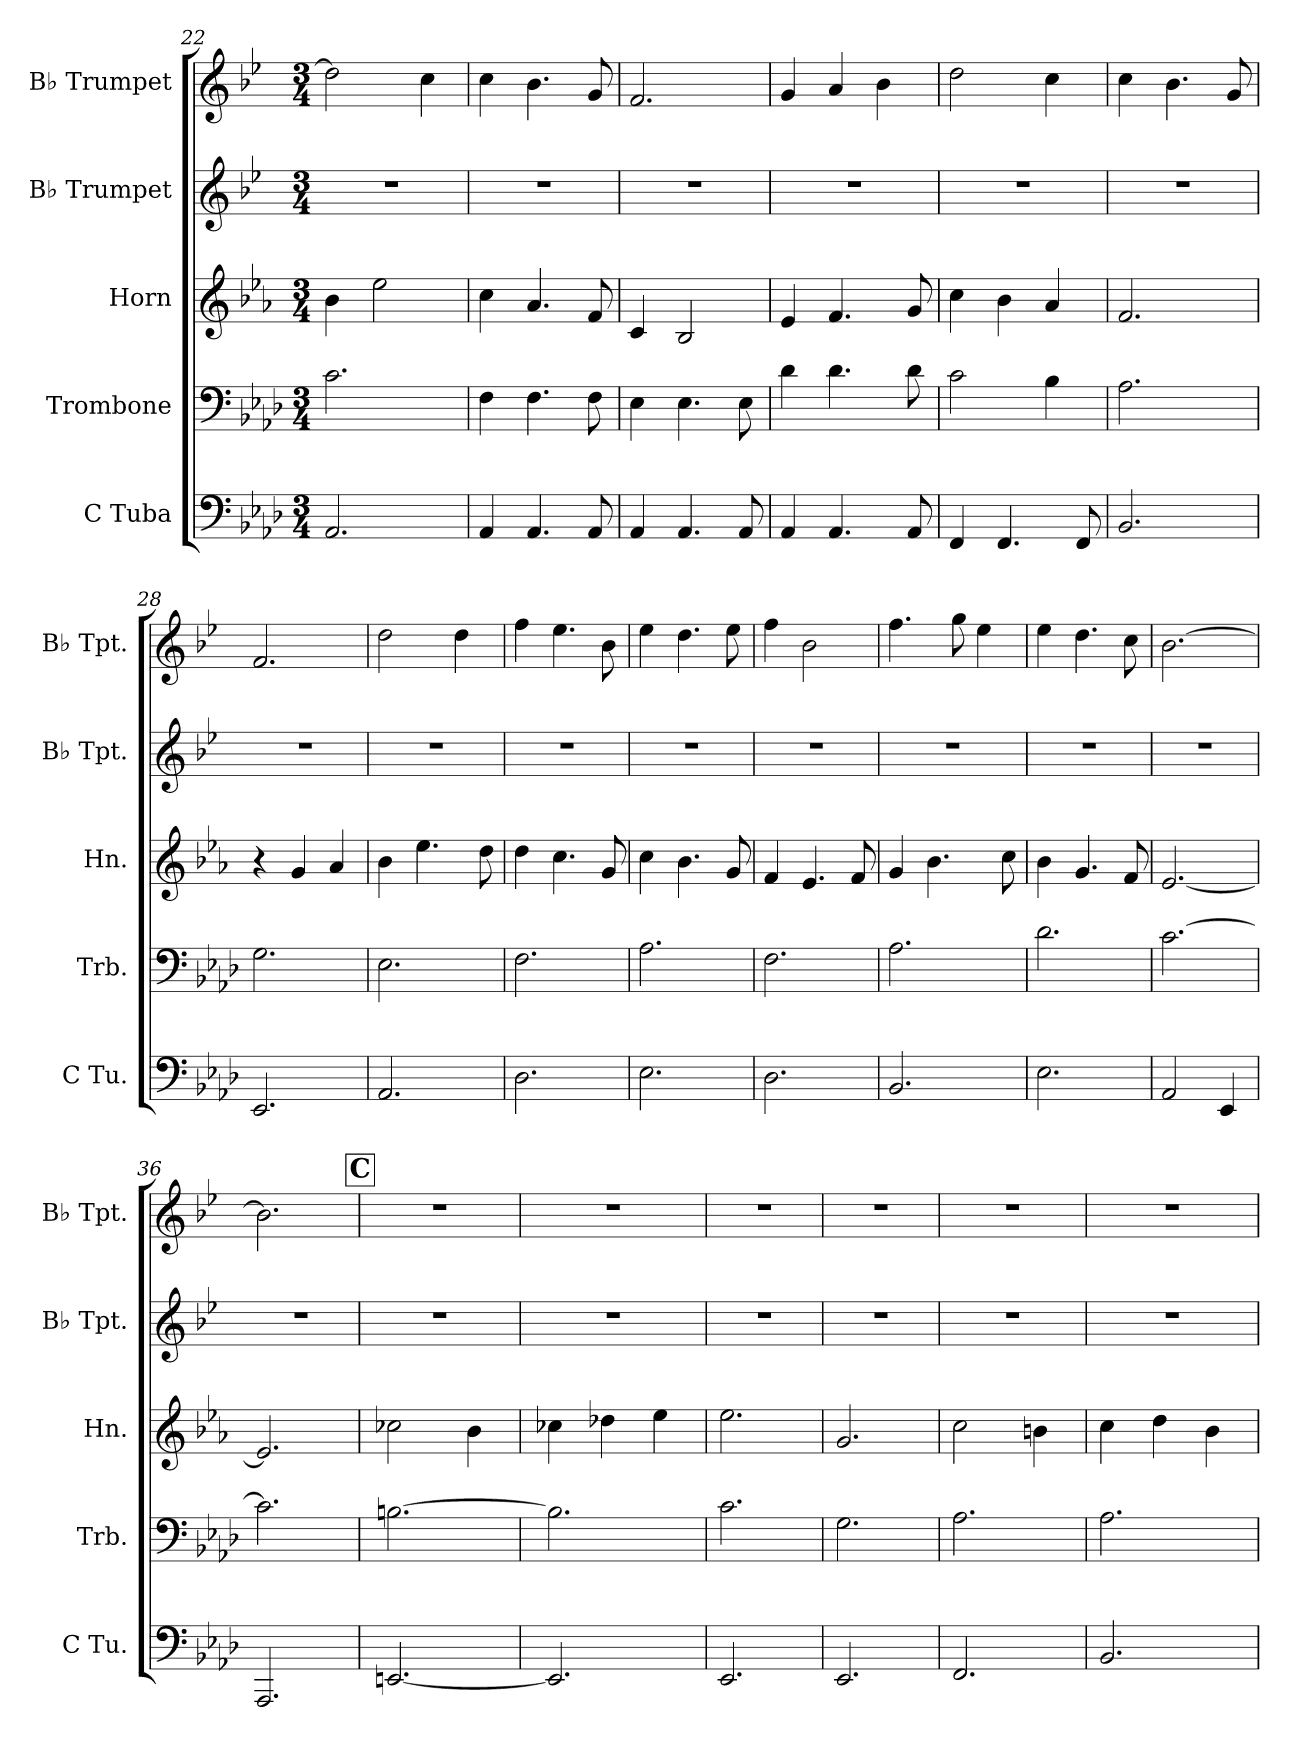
**kern	**kern	**kern	**kern	**kern
*part5	*part4	*part3	*part2	*part1
*staff5	*staff4	*staff3	*staff2	*staff1
*I"C Tuba	*I"Trombone	*I"Horn	*I"B♭ Trumpet	*I"B♭ Trumpet
*I'C Tu.	*I'Trb.	*I'Hn.	*I'B♭ Tpt.	*I'B♭ Tpt.
!!LO:PB:g=z
*clefF4	*clefF4	*clefG2	*clefG2	*clefG2
*	*	*ITrd4c7	*ITrd1c2	*ITrd1c2
*k[b-e-a-d-]	*k[b-e-a-d-]	*k[b-e-a-d-]	*k[b-e-a-d-]	*k[b-e-a-d-]
*A-:	*A-:	*A-:	*A-:	*A-:
*M3/4	*M3/4	*M3/4	*M3/4	*M3/4
=22	=22	=22	=22	=22
2.AA-/	2.c\	4e-\	2.r	2cc\]
.	.	2a-\	.	.
.	.	.	.	4b-\
=23	=23	=23	=23	=23
4AA-/	4F\	4f\	2.r	4b-\
4.AA-/	4.F\	4.d-/	.	4.a-\
8AA-/	8F\	8B-/	.	8f/
=24	=24	=24	=24	=24
4AA-/	4E-\	4F/	2.r	2.e-/
4.AA-/	4.E-\	2E-/	.	.
8AA-/	8E-\	.	.	.
=25	=25	=25	=25	=25
4AA-/	4d-\	4A-/	2.r	4f/
4.AA-/	4.d-\	4.B-/	.	4g/
.	.	.	.	4a-\
8AA-/	8d-\	8c/	.	.
=26	=26	=26	=26	=26
4FF/	2c\	4f\	2.r	2cc\
4.FF/	.	4e-\	.	.
.	4B-\	4d-/	.	4b-\
8FF/	.	.	.	.
=27	=27	=27	=27	=27
2.BB-/	2.A-\	2.B-/	2.r	4b-\
.	.	.	.	4.a-\
.	.	.	.	8f/
=28	=28	=28	=28	=28
2.EE-/	2.G\	4r	2.r	2.e-/
.	.	4c/	.	.
.	.	4d-/	.	.
=29	=29	=29	=29	=29
2.AA-/	2.E-\	4e-\	2.r	2cc\
.	.	4.a-\	.	.
.	.	.	.	4cc\
.	.	8g\	.	.
=30	=30	=30	=30	=30
2.D-\	2.F\	4g\	2.r	4ee-\
.	.	4.f\	.	4.dd-\
.	.	8c/	.	8a-\
=31	=31	=31	=31	=31
2.E-\	2.A-\	4f\	2.r	4dd-\
.	.	4.e-\	.	4.cc\
.	.	8c/	.	8dd-\
!!LO:LB:g=z
=32	=32	=32	=32	=32
2.D-\	2.F\	4B-/	2.r	4ee-\
.	.	4.A-/	.	2a-\
.	.	8B-/	.	.
=33	=33	=33	=33	=33
2.BB-/	2.A-\	4c/	2.r	4.ee-\
.	.	4.e-\	.	.
.	.	.	.	8ff\
.	.	.	.	4dd-\
.	.	8f\	.	.
=34	=34	=34	=34	=34
2.E-\	2.d-\	4e-\	2.r	4dd-\
.	.	4.c/	.	4.cc\
.	.	8B-/	.	8b-\
=35	=35	=35	=35	=35
2AA-/	[2.c\	[2.A-/	2.r	[2.a-\
4EE-/	.	.	.	.
=36	=36	=36	=36	=36
2.AAA-/	2.c\]	2.A-/]	2.r	2.a-\]
!!LO:REH:place=s1:a:t=C
=37	=37	=37	=37	=37
[2.EEn/	[2.Bn\	2f-X\	2.r	2.r
.	.	4e-\	.	.
=38	=38	=38	=38	=38
2.EE/]	2.B\]	4f-X\	2.r	2.r
.	.	4g-X\	.	.
.	.	4a-\	.	.
=39	=39	=39	=39	=39
2.EE-/	2.c\	2.a-\	2.r	2.r
=40	=40	=40	=40	=40
2.EE-/	2.G\	2.c/	2.r	2.r
=41	=41	=41	=41	=41
2.FF/	2.A-\	2f\	2.r	2.r
.	.	4en\	.	.
=42	=42	=42	=42	=42
2.BB-/	2.A-\	4f\	2.r	2.r
.	.	4g\	.	.
.	.	4e-\	.	.
=	=	=	=	=
*-	*-	*-	*-	*-
